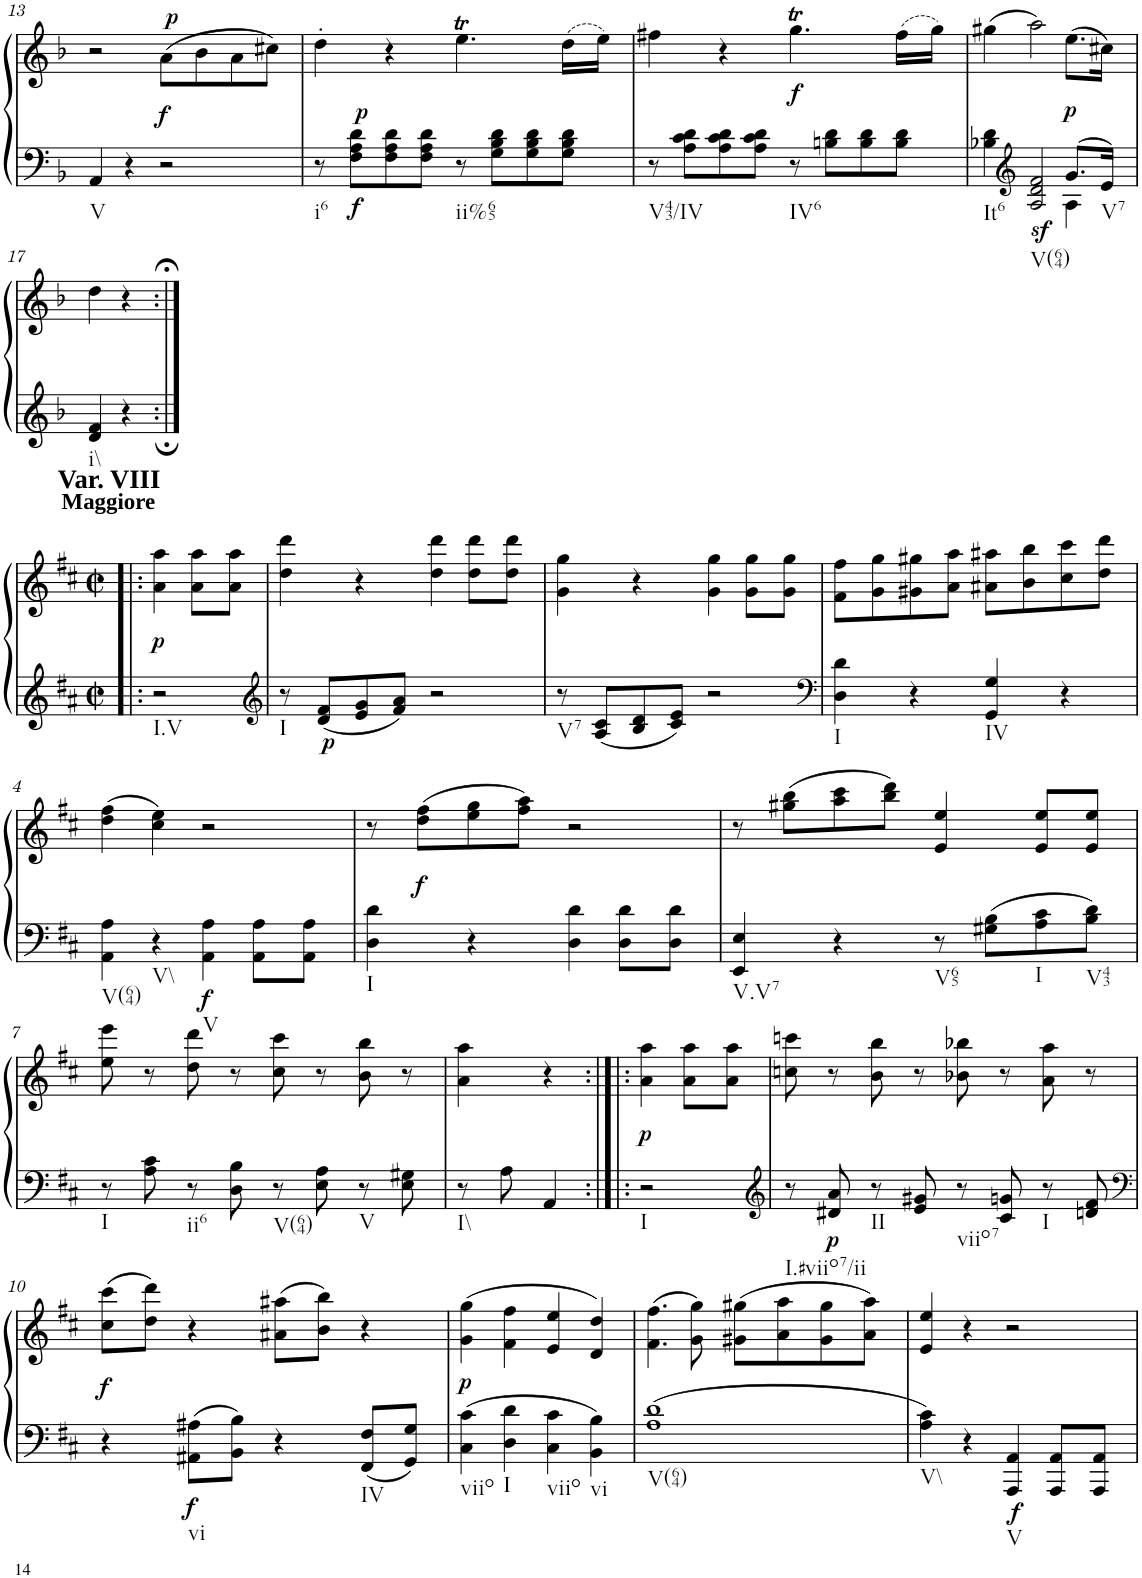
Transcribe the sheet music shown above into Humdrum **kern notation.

**kern	**kern	**dynam
*part1	*part1	*part1
*staff2	*staff1	*staff1/2
*I"unbenannt2	*	*
!!LO:PB:g=z
*clefF4	*clefG2	*
*k[b-]	*k[b-]	*
*M2/2	*M2/2	*
*met(c|)	*met(c|)	*
=13	=13	=13
!LO:TX:b:t=V	!	!
4AA/	2r	.
4r	.	.
!	!	!LO:DY:b
!	!	!LO:DY:n=1:a
2r	(8a\L	f p
.	8b-\	.
.	8a\	.
.	8cc#X\J)	.
=14	=14	=14
!LO:TX:b:t=i6	!	!
8r	4dd'\	.
!	!	!LO:DY:b=2
!	!	!LO:DY:n=1:a=2
8F\ 8A\ 8d\L	.	f p
8F\ 8A\ 8d\	4r	.
8F\ 8A\ 8d\J	.	.
!LO:TX:b:t=ii%65	!	!
8r	4.eet\	.
8G\ 8B-\ 8d\L	.	.
8G\ 8B-\ 8d\	.	.
8G\ 8B-\ 8d\J	(16dd\LL	.
.	16ee\JJ)	.
=15	=15	=15
!LO:TX:b:t=V43/IV	!	!
8r	4ff#X\	.
8A\ 8c\ 8d\L	.	.
8A\ 8c\ 8d\	4r	.
8A\ 8c\ 8d\J	.	.
!LO:TX:b:t=IV6	!	!
!	!	!LO:DY:b
8r	4.ggT\	f
8Bn\ 8d\L	.	.
8B\ 8d\	.	.
8B\ 8d\J	(16ff#\LL	.
.	16gg\JJ)	.
=16	=16	=16
*^	*	*
!LO:TX:b:t=It6	!	!	!
4B-X\ 4d\	2.ryy	(4gg#X\	.
*clefG2	*	*	*
!LO:TX:b:t=V(64)	!	!	!
!	!	!	!LO:DY:b=2
2A/ 2d/ 2f/	.	2aa\)	sf
!	!	!	!LO:DY:b
8.g/L	4A\	(8.ee\L	p
!LO:TX:b:t=V7	!	!	!
16e/Jk	.	16cc#X\Jk)	.
*v	*v	*	*
!!LO:LB:g=z
=17	=17	=17
!LO:TX:b:t=i\\	!	!
4d/ 4f/	4dd\	.
4r	4r	.
!!LO:LB:g=z
=:|!|:	=:|!|:	=:|!|:
*clefF4	*clefG2	*
*k[f#c#]	*k[f#c#]	*
*M2/2	*M2/2	*
*met(c|)	*met(c|)	*
!	!LO:TX:a:B:t=Maggiore	!
!	!LO:TX:a:B:t=Var. VIII	!
!LO:TX:b:t=I.V	!	!
!	!	!LO:DY:b
2r	4a\ 4aa\	p
.	8a\ 8aa\L	.
.	8a\ 8aa\J	.
=1	=1	=1
*clefG2	*	*
!LO:TX:b:t=I	!	!
8r	4dd\ 4ddd\	.
!	!	!LO:DY:b=2
8d/ 8f#/L	.	p
8e/ 8g/	4r	.
8f#/ 8a/J	.	.
2r	4dd\ 4ddd\	.
.	8dd\ 8ddd\L	.
.	8dd\ 8ddd\J	.
=2	=2	=2
!LO:TX:b:t=V7	!	!
8r	4g\ 4gg\	.
8A/ 8c#/L	.	.
8B/ 8d/	4r	.
8c#/ 8e/J	.	.
2r	4g\ 4gg\	.
.	8g\ 8gg\L	.
.	8g\ 8gg\J	.
=3	=3	=3
*clefF4	*	*
!LO:TX:b:t=I	!	!
4D\ 4d\	8f#\ 8ff#\L	.
.	8g\ 8gg\	.
4r	8g#X\ 8gg#X\	.
.	8a\ 8aa\J	.
!LO:TX:b:t=IV	!	!
4GG/ 4G/	8a#X\ 8aa#X\L	.
.	8b\ 8bb\	.
4r	8cc#\ 8ccc#\	.
.	8dd\ 8ddd\J	.
!!LO:LB:g=z
=4	=4	=4
!LO:TX:b:t=V(64)	!	!
4AA\ 4A\	(4dd\ 4ff#\	.
!LO:TX:b:t=V\\	!	!
4r	4cc#\ 4ee\)	.
!LO:TX:b:t=V	!	!
!	!	!LO:DY:b=2
4AA\ 4A\	2r	f
8AA\ 8A\L	.	.
8AA\ 8A\J	.	.
=5	=5	=5
!LO:TX:b:t=I	!	!
4D\ 4d\	8r	.
!	!	!LO:DY:b
.	(8dd\ 8ff#\L	f
4r	8ee\ 8gg\	.
.	8ff#\ 8aa\J)	.
4D\ 4d\	2r	.
8D\ 8d\L	.	.
8D\ 8d\J	.	.
=6	=6	=6
!LO:TX:b:t=V.V7	!	!
4EE/ 4E/	8r	.
.	(8gg#X\ 8bb\L	.
4r	8aa\ 8ccc#\	.
.	8bb\ 8ddd\J)	.
!LO:TX:b:t=V65	!	!
8r	4e/ 4ee/	.
8G#X\ 8B\L	.	.
!LO:TX:b:t=I	!	!
8A\ 8c#\	8e/ 8ee/L	.
!LO:TX:b:t=V43	!	!
8B\ 8d\J	8e/ 8ee/J	.
!!LO:LB:g=z
=7	=7	=7
!LO:TX:b:t=I	!	!
8r	8ee\ 8eee\	.
8A\ 8c#\	8r	.
!LO:TX:b:t=ii6	!	!
8r	8dd\ 8ddd\	.
8D\ 8B\	8r	.
!LO:TX:b:t=V(64)	!	!
8r	8cc#\ 8ccc#\	.
8E\ 8A\	8r	.
!LO:TX:b:t=V	!	!
8r	8b\ 8bb\	.
8E\ 8G#X\	8r	.
=8	=8	=8
!LO:TX:b:t=I\\	!	!
8r	4a\ 4aa\	.
8A\	.	.
4AA/	4r	.
=8X1:|!|:	=8X1:|!|:	=8X1:|!|:
!LO:TX:b:t=I	!	!
!	!	!LO:DY:b
2r	4a\ 4aa\	p
.	8a\ 8aa\L	.
.	8a\ 8aa\J	.
=9	=9	=9
*clefG2	*	*
!LO:TX:b:t=I.#viio7/ii	!	!
8r	8ccn\ 8cccn\	.
!	!	!LO:DY:b=2
8d#X/ 8a/	8r	p
!LO:TX:b:t=II	!	!
8r	8b\ 8bb\	.
8e/ 8g#X/	8r	.
!LO:TX:b:t=viio7	!	!
8r	8b-X\ 8bb-X\	.
8c#/ 8gn/	8r	.
!LO:TX:b:t=I	!	!
8r	8a\ 8aa\	.
8dn/ 8f#/	8r	.
!!LO:LB:g=z
=10	=10	=10
*clefF4	*	*
!	!	!LO:DY:b
4r	(8cc#\ 8ccc#\L	f
.	8dd\ 8ddd\J)	.
!LO:TX:b:t=vi	!	!
!	!	!LO:DY:b=2
8AA#X\ 8A#X\L	4r	f
8BB\ 8B\J	.	.
4r	(8a#X\ 8aa#X\L	.
.	8b\ 8bb\J)	.
!LO:TX:b:t=IV	!	!
8FF#/ 8F#/L	4r	.
8GG/ 8G/J	.	.
=11	=11	=11
!LO:TX:b:t=viio	!	!
!	!	!LO:DY:b
4C#\ 4c#\	(4g\ 4gg\	p
!LO:TX:b:t=I	!	!
4D\ 4d\	4f#\ 4ff#\	.
!LO:TX:b:t=viio	!	!
4C#\ 4c#\	4e/ 4ee/	.
!LO:TX:b:t=vi	!	!
4BB\ 4B\	4d/ 4dd/)	.
=12	=12	=12
*^	*	*
!LO:TX:b:t=V(64)	!	!	!
1d	1A	(4.f#\ 4.ff#\	.
.	.	8g\ 8gg\)	.
.	.	(8g#X\ 8gg#X\L	.
.	.	8a\ 8aa\	.
.	.	8g#\ 8gg#\	.
.	.	8a\ 8aa\J)	.
*v	*v	*	*
=13	=13	=13
!LO:TX:b:t=V\\	!	!
4A\ 4c#\	4e/ 4ee/	.
4r	4r	.
!LO:TX:b:t=V	!	!
!	!	!LO:DY:b=2
4AAA/ 4AA/	2r	f
8AAA/ 8AA/L	.	.
8AAA/ 8AA/J	.	.
=	=	=
*-	*-	*-
